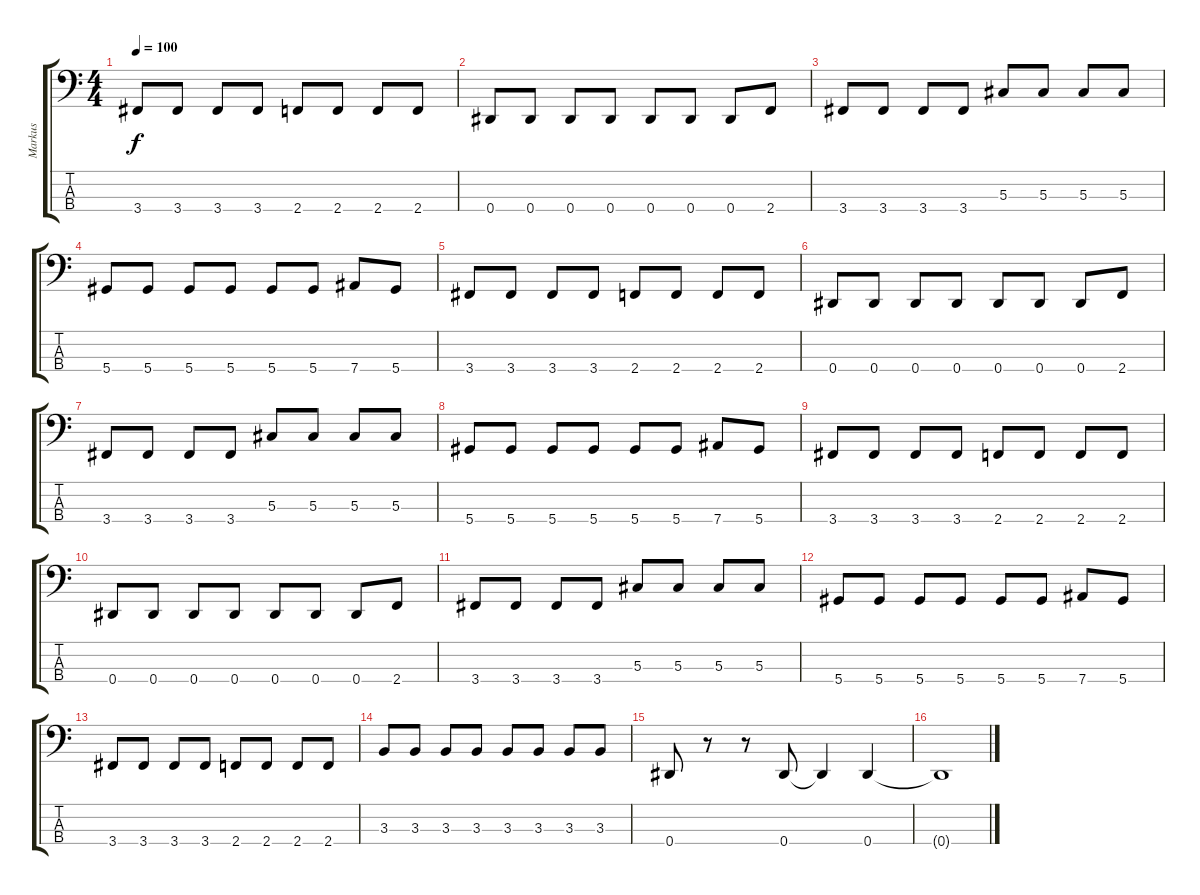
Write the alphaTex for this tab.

\track ("Markus" "Markus") {instrument electricbassfinger}
\staff {score tabs}
\tuning (Gb2 Db2 Ab1 Eb1) {hide}
\ts (4 4)
\tempo 100
\clef f4
\ks c
3.4.8{dy f} 3.4.8 3.4.8 3.4.8 2.4.8 2.4.8 2.4.8 2.4.8 |
0.4.8 0.4.8 0.4.8 0.4.8 0.4.8 0.4.8 0.4.8 2.4.8 |
3.4.8 3.4.8 3.4.8 3.4.8 5.3.8 5.3.8 5.3.8 5.3.8 |
5.4.8 5.4.8 5.4.8 5.4.8 5.4.8 5.4.8 7.4.8 5.4.8 |
3.4.8 3.4.8 3.4.8 3.4.8 2.4.8 2.4.8 2.4.8 2.4.8 |
0.4.8 0.4.8 0.4.8 0.4.8 0.4.8 0.4.8 0.4.8 2.4.8 |
3.4.8 3.4.8 3.4.8 3.4.8 5.3.8 5.3.8 5.3.8 5.3.8 |
5.4.8 5.4.8 5.4.8 5.4.8 5.4.8 5.4.8 7.4.8 5.4.8 |
3.4.8 3.4.8 3.4.8 3.4.8 2.4.8 2.4.8 2.4.8 2.4.8 |
0.4.8 0.4.8 0.4.8 0.4.8 0.4.8 0.4.8 0.4.8 2.4.8 |
3.4.8 3.4.8 3.4.8 3.4.8 5.3.8 5.3.8 5.3.8 5.3.8 |
5.4.8 5.4.8 5.4.8 5.4.8 5.4.8 5.4.8 7.4.8 5.4.8 |
3.4.8 3.4.8 3.4.8 3.4.8 2.4.8 2.4.8 2.4.8 2.4.8 |
3.3.8 3.3.8 3.3.8 3.3.8 3.3.8 3.3.8 3.3.8 3.3.8 |
0.4.8 r.8 r.8 0.4.8 0.4{t}.4 0.4.4 |
0.4{t}.1
